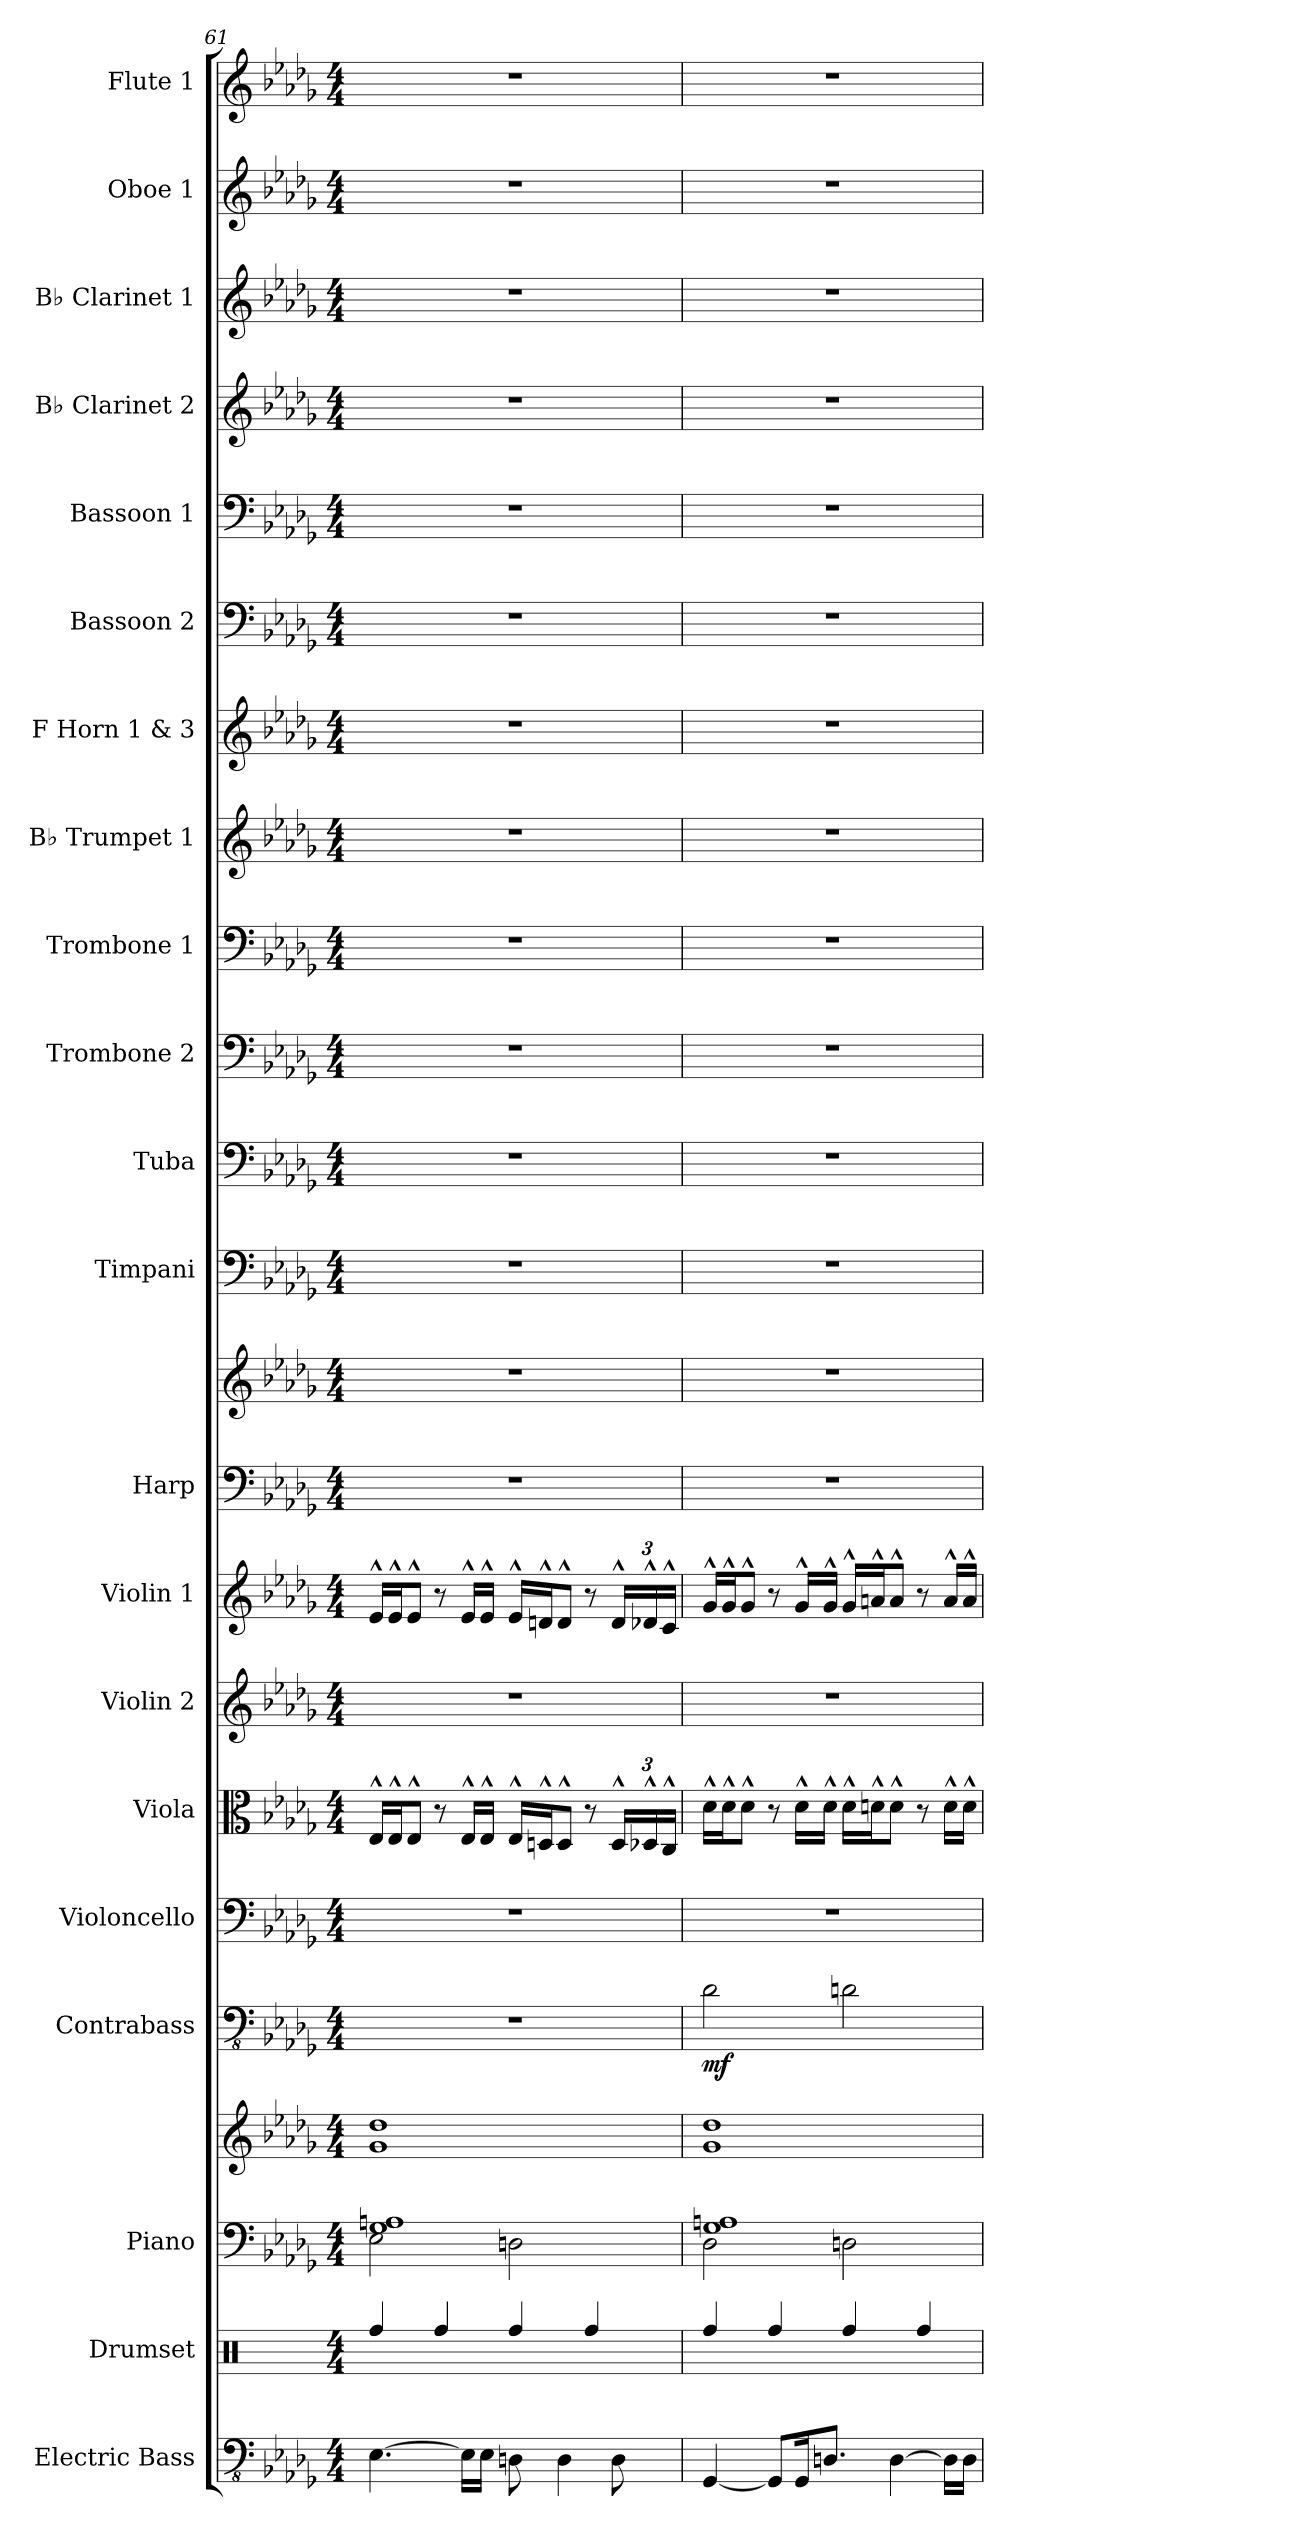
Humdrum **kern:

**kern	**kern	**kern	**kern	**kern	**dynam	**kern	**kern	**kern	**kern	**kern	**kern	**kern	**kern	**kern	**kern	**kern	**kern	**kern	**kern	**kern	**kern	**kern	**kern
*part21	*part20	*part19	*part19	*part18	*part18	*part17	*part16	*part15	*part14	*part13	*part13	*part12	*part11	*part10	*part9	*part8	*part7	*part6	*part5	*part4	*part3	*part2	*part1
*staff23	*staff22	*staff21	*staff20	*staff19	*staff19	*staff18	*staff17	*staff16	*staff15	*staff14	*staff13	*staff12	*staff11	*staff10	*staff9	*staff8	*staff7	*staff6	*staff5	*staff4	*staff3	*staff2	*staff1
*I"Electric Bass	*I"Drumset	*I"Piano	*	*I"Contrabass	*	*I"Violoncello	*I"Viola	*I"Violin 2	*I"Violin 1	*I"Harp	*	*I"Timpani	*I"Tuba	*I"Trombone 2	*I"Trombone 1	*I"B♭ Trumpet 1	*I"F Horn 1 &amp; 3	*I"Bassoon 2	*I"Bassoon 1	*I"B♭ Clarinet 2	*I"B♭ Clarinet 1	*I"Oboe 1	*I"Flute 1
*I'El. B.	*I'Drs.	*I'Pno.	*	*I'Cb.	*	*I'Vc.	*I'Vla.	*I'Vln. 2	*I'Vln. 1	*I'Hrp.	*	*I'Timp.	*I'Tba.	*I'Tbn. 2	*I'Tbn. 1	*I'B♭ Tpt. 1	*I'F Hn. 1 3	*I'Bsn. 2	*I'Bsn. 1	*I'B♭ Cl. 2	*I'B♭ Cl. 1	*I'Ob. 1	*I'Fl. 1
!!LO:PB:g=z
*clefFv4	*clefX	*clefF4	*clefG2	*clefFv4	*	*clefF4	*clefC3	*clefG2	*clefG2	*clefF4	*clefG2	*clefF4	*clefF4	*clefF4	*clefF4	*clefG2	*clefG2	*clefF4	*clefF4	*clefG2	*clefG2	*clefG2	*clefG2
*	*	*	*	*ITrd7c12	*	*	*	*	*	*	*	*	*	*	*	*ITrd1c2	*ITrd4c7	*	*	*ITrd1c2	*ITrd1c2	*	*
*k[b-e-a-d-g-]	*k[]	*k[b-e-a-d-g-]	*k[b-e-a-d-g-]	*k[b-e-a-d-g-]	*	*k[b-e-a-d-g-]	*k[b-e-a-d-g-]	*k[b-e-a-d-g-]	*k[b-e-a-d-g-]	*k[b-e-a-d-g-]	*k[b-e-a-d-g-]	*k[b-e-a-d-g-]	*k[b-e-a-d-g-]	*k[b-e-a-d-g-]	*k[b-e-a-d-g-]	*k[b-e-a-d-g-c-f-]	*k[b-e-a-d-g-c-]	*k[b-e-a-d-g-]	*k[b-e-a-d-g-]	*k[b-e-a-d-g-c-f-]	*k[b-e-a-d-g-c-f-]	*k[b-e-a-d-g-]	*k[b-e-a-d-g-]
*M4/4	*M4/4	*M4/4	*M4/4	*M4/4	*	*M4/4	*M4/4	*M4/4	*M4/4	*M4/4	*M4/4	*M4/4	*M4/4	*M4/4	*M4/4	*M4/4	*M4/4	*M4/4	*M4/4	*M4/4	*M4/4	*M4/4	*M4/4
=61	=61	=61	=61	=61	=61	=61	=61	=61	=61	=61	=61	=61	=61	=61	=61	=61	=61	=61	=61	=61	=61	=61	=61
*	*	*^	*	*	*	*	*	*	*	*	*	*	*	*	*	*	*	*	*	*	*	*	*
[4.EE-\	4Rff/	1G- 1An	2E-\	1g- 1dd-	1r	.	1r	16E-^^/LL	1r	16e-^^/LL	1r	1r	1r	1r	1r	1r	1r	1r	1r	1r	1r	1r	1r	1r
.	.	.	.	.	.	.	.	16E-^^/J	.	16e-^^/J	.	.	.	.	.	.	.	.	.	.	.	.	.	.
.	.	.	.	.	.	.	.	8E-^^/J	.	8e-^^/J	.	.	.	.	.	.	.	.	.	.	.	.	.	.
.	4Rff/	.	.	.	.	.	.	8r	.	8r	.	.	.	.	.	.	.	.	.	.	.	.	.	.
16EE-\LL]	.	.	.	.	.	.	.	16E-^^/LL	.	16e-^^/LL	.	.	.	.	.	.	.	.	.	.	.	.	.	.
16EE-\JJ	.	.	.	.	.	.	.	16E-^^/JJ	.	16e-^^/JJ	.	.	.	.	.	.	.	.	.	.	.	.	.	.
8DDn\	4Rff/	.	2Dn\	.	.	.	.	16E-^^/LL	.	16e-^^/LL	.	.	.	.	.	.	.	.	.	.	.	.	.	.
.	.	.	.	.	.	.	.	16Dn^^/J	.	16dn^^/J	.	.	.	.	.	.	.	.	.	.	.	.	.	.
4DD\	.	.	.	.	.	.	.	8D^^/J	.	8d^^/J	.	.	.	.	.	.	.	.	.	.	.	.	.	.
.	4Rff/	.	.	.	.	.	.	8r	.	8r	.	.	.	.	.	.	.	.	.	.	.	.	.	.
*	*	*	*	*	*	*	*	*Xbrackettup	*	*Xbrackettup	*	*	*	*	*	*	*	*	*	*	*	*	*	*
8DD\	.	.	.	.	.	.	.	24D^^/LL	.	24d^^/LL	.	.	.	.	.	.	.	.	.	.	.	.	.	.
.	.	.	.	.	.	.	.	24D-X^^/	.	24d-X^^/	.	.	.	.	.	.	.	.	.	.	.	.	.	.
.	.	.	.	.	.	.	.	24C^^/JJ	.	24c^^/JJ	.	.	.	.	.	.	.	.	.	.	.	.	.	.
=62	=62	=62	=62	=62	=62	=62	=62	=62	=62	=62	=62	=62	=62	=62	=62	=62	=62	=62	=62	=62	=62	=62	=62	=62
!	!	!	!	!	!	!LO:DY:b	!	!	!	!	!	!	!	!	!	!	!	!	!	!	!	!	!	!
[4GGG-/	4Rff/	1G- 1An	2D-\	1g- 1dd-	2DD-\	mf	1r	16d-^^\LL	1r	16g-^^/LL	1r	1r	1r	1r	1r	1r	1r	1r	1r	1r	1r	1r	1r	1r
.	.	.	.	.	.	.	.	16d-^^\J	.	16g-^^/J	.	.	.	.	.	.	.	.	.	.	.	.	.	.
.	.	.	.	.	.	.	.	8d-^^\J	.	8g-^^/J	.	.	.	.	.	.	.	.	.	.	.	.	.	.
8GGG-/L]	4Rff/	.	.	.	.	.	.	8r	.	8r	.	.	.	.	.	.	.	.	.	.	.	.	.	.
16GGG-/K	.	.	.	.	.	.	.	16d-^^\LL	.	16g-^^/LL	.	.	.	.	.	.	.	.	.	.	.	.	.	.
8.DDn/J	.	.	.	.	.	.	.	16d-^^\JJ	.	16g-^^/JJ	.	.	.	.	.	.	.	.	.	.	.	.	.	.
.	4Rff/	.	2Dn\	.	2DDn\	.	.	16d-^^\LL	.	16g-^^/LL	.	.	.	.	.	.	.	.	.	.	.	.	.	.
.	.	.	.	.	.	.	.	16dn^^\J	.	16an^^/J	.	.	.	.	.	.	.	.	.	.	.	.	.	.
[4DD\	.	.	.	.	.	.	.	8d^^\J	.	8a^^/J	.	.	.	.	.	.	.	.	.	.	.	.	.	.
.	4Rff/	.	.	.	.	.	.	8r	.	8r	.	.	.	.	.	.	.	.	.	.	.	.	.	.
16DD\LL]	.	.	.	.	.	.	.	16d^^\LL	.	16a^^/LL	.	.	.	.	.	.	.	.	.	.	.	.	.	.
16DD\JJ	.	.	.	.	.	.	.	16d^^\JJ	.	16a^^/JJ	.	.	.	.	.	.	.	.	.	.	.	.	.	.
*	*	*v	*v	*	*	*	*	*	*	*	*	*	*	*	*	*	*	*	*	*	*	*	*	*
=	=	=	=	=	=	=	=	=	=	=	=	=	=	=	=	=	=	=	=	=	=	=	=
*-	*-	*-	*-	*-	*-	*-	*-	*-	*-	*-	*-	*-	*-	*-	*-	*-	*-	*-	*-	*-	*-	*-	*-
